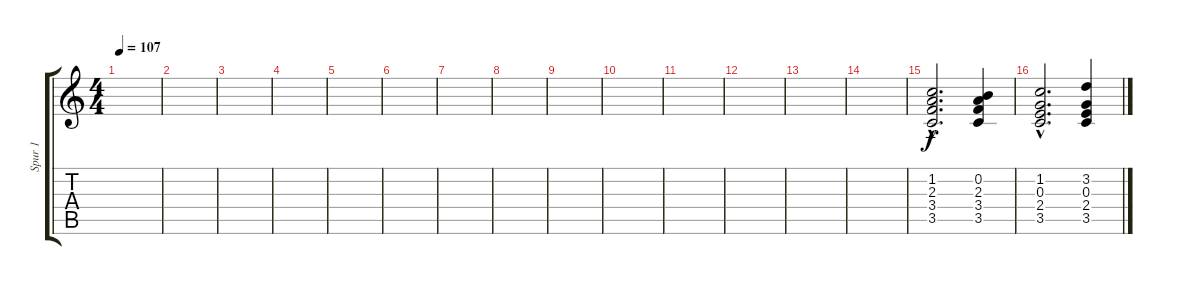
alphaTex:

\track ("Spur 1" "Spur 1") {instrument acousticguitarsteel}
\staff {score tabs}
\tuning (E4 B3 G3 D3 A2 E2) {hide}
\ts (4 4)
\tempo 107
\clef g2
\ks c
|
|
|
|
|
|
|
|
|
|
|
|
|
|
(1.2{hac} 2.3{hac} 3.4{hac} 3.5{hac}).2{d} (0.2 2.3 3.4 3.5).4 |
(1.2{hac} 0.3{hac} 2.4{hac} 3.5{hac}).2{d} (3.2 0.3 2.4 3.5).4
